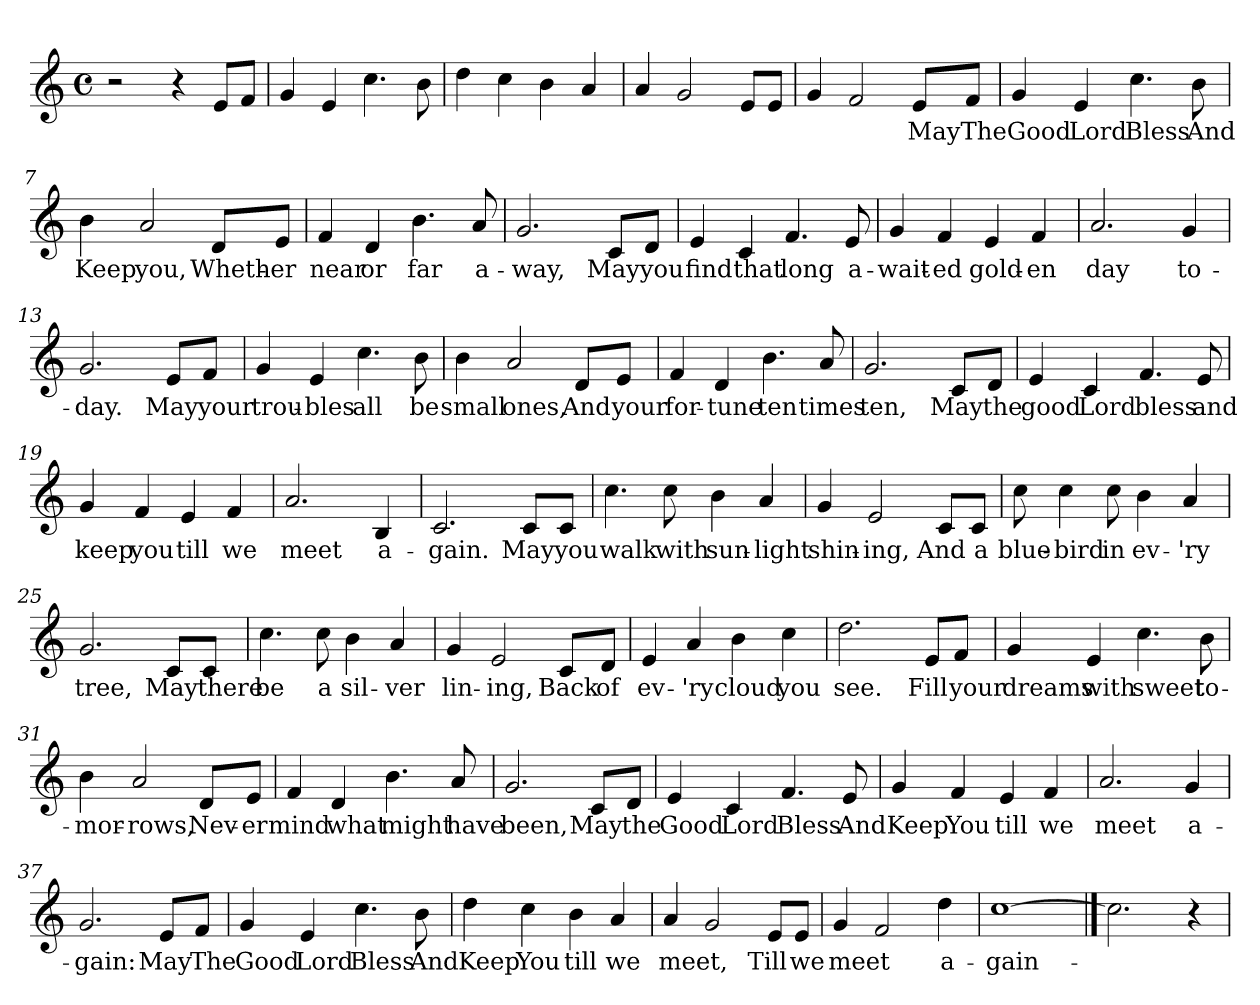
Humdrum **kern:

**kern	**text
*part1	*part1
*staff1	*staff1
*clefG2	*
*k[]	*
*C:	*
*M4/4	*
*met(c)	*
=1	=1
2r	.
4r	.
8e/L	.
8f/J	.
=2	=2
4g/	.
4e/	.
4.cc\	.
8b\	.
=3	=3
4dd\	.
4cc\	.
4b\	.
4a/	.
=4	=4
4a/	.
2g/	.
8e/L	.
8e/J	.
=5	=5
4g/	.
2f/	.
8e/L	May
8f/J	The
!!LO:LB:g=z
=6	=6
4g/	Good
4e/	Lord
4.cc\	Bless
8b\	And
=7	=7
4b\	Keep
2a/	you,
8d/L	Wheth-
8e/J	-er
=8	=8
4f/	near
4d/	or
4.b\	far
8a/	a-
=9	=9
2.g/	-way,
8c/L	May
8d/J	you
=10	=10
4e/	find
4c/	that
4.f/	long
8e/	a-
!!LO:LB:g=z
=11	=11
4g/	-wait-
4f/	-ed
4e/	gold-
4f/	-en
=12	=12
2.a/	day
4g/	to-
=13	=13
2.g/	-day.
8e/L	May
8f/J	your
=14	=14
4g/	trou-
4e/	-bles
4.cc\	all
8b\	be
=15	=15
4b\	small
2a/	ones,
8d/L	And
8e/J	your
!!LO:LB:g=z
=16	=16
4f/	for-
4d/	-tune
4.b\	ten
8a/	times
=17	=17
2.g/	ten,
8c/L	May
8d/J	the
=18	=18
4e/	good
4c/	Lord
4.f/	bless
8e/	and
=19	=19
4g/	keep
4f/	you
4e/	till
4f/	we
=20	=20
2.a/	meet
4B/	a-
!!LO:LB:g=z
=21	=21
2.c/	-gain.
8c/L	May
8c/J	you
=22	=22
4.cc\	walk
8cc\	with
4b\	sun-
4a/	-light
=23	=23
4g/	shin-
2e/	-ing,
8c/L	And
8c/J	a
=24	=24
8cc\	blue-
4cc\	-bird
8cc\	in
4b\	ev-
4a/	-'ry
=25	=25
2.g/	tree,
8c/L	May
8c/J	there
!!LO:LB:g=z
=26	=26
4.cc\	be
8cc\	a
4b\	sil-
4a/	-ver
=27	=27
4g/	lin-
2e/	-ing,
8c/L	Back
8d/J	of
=28	=28
4e/	ev-
4a/	-'ry
4b\	cloud
4cc\	you
=29	=29
2.dd\	see.
8e/L	Fill
8f/J	your
=30	=30
4g/	dreams
4e/	with
4.cc\	sweet
8b\	to-
=31	=31
4b\	-mor-
2a/	-rows,
8d/L	Nev-
8e/J	-er
!!LO:LB:g=z
=32	=32
4f/	mind
4d/	what
4.b\	might
8a/	have
=33	=33
2.g/	been,
8c/L	May
8d/J	the
=34	=34
4e/	Good
4c/	Lord
4.f/	Bless
8e/	And
=35	=35
4g/	Keep
4f/	You
4e/	till
4f/	we
=36	=36
2.a/	meet
4g/	a-
=37	=37
2.g/	-gain:
8e/L	May
8f/J	The
!!LO:LB:g=z
=38	=38
4g/	Good
4e/	Lord
4.cc\	Bless
8b\	And
=39	=39
4dd\	Keep
4cc\	You
4b\	till
4a/	we
=40	=40
4a/	meet,
2g/	.
8e/L	Till
8e/J	we
=41	=41
4g/	meet
2f/	.
4dd\	a-
=42	=42
[1cc	-gain-
==43	==43
2.cc\]	.
4r	.
=	=
*-	*-
